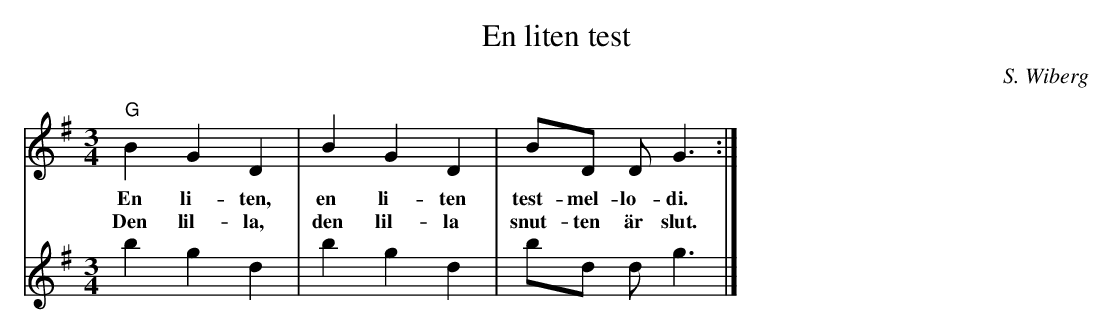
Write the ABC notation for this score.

X:1
T:En liten test
M:3/4
L:1/8
C:S. Wiberg
K:G
V:1
"G" B2G2D2 | B2G2D2 | BD D G3:|
w:En li-ten, en li-ten test-mel-lo-di.
w:Den lil-la, den lil-la snut-ten är slut.
V:2
b2g2d2 | b2g2d2 | bd d g3|]
